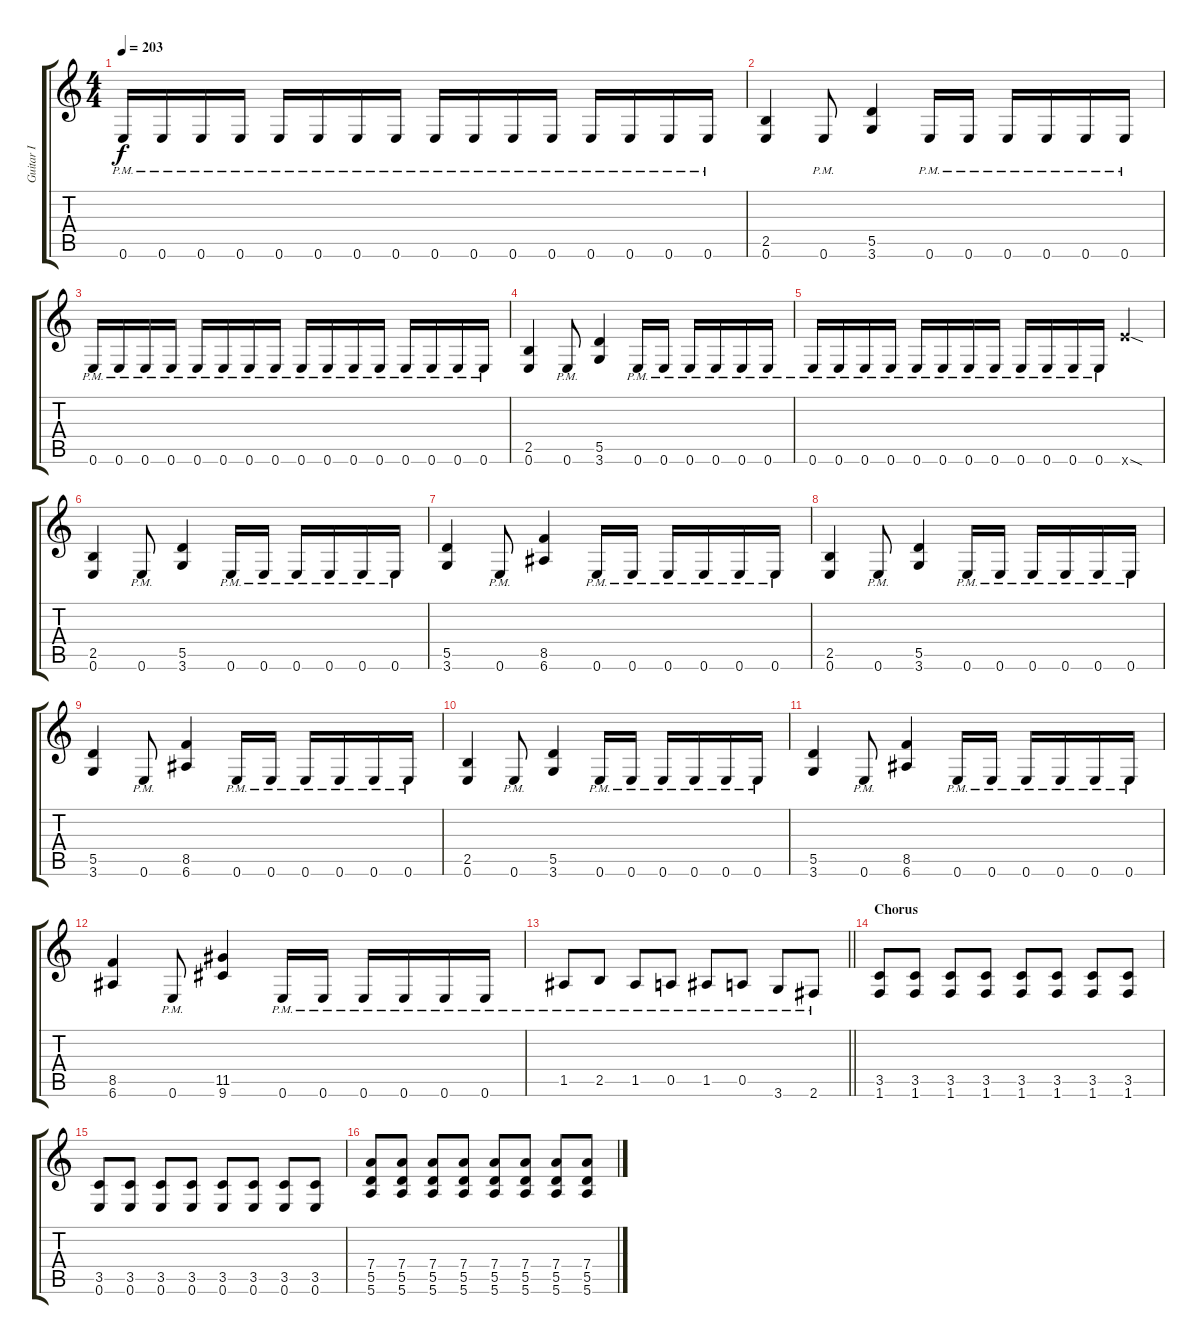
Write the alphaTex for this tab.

\track ("Guitar I" "Guitar I") {instrument overdrivenguitar}
\staff {score tabs}
\tuning (E4 B3 G3 D3 A2 E2) {hide}
\ts (4 4)
\tempo 203
\clef g2
\ks c
0.6{pm}.16{dy f} 0.6{pm}.16 0.6{pm}.16 0.6{pm}.16 0.6{pm}.16 0.6{pm}.16 0.6{pm}.16 0.6{pm}.16 0.6{pm}.16 0.6{pm}.16 0.6{pm}.16 0.6{pm}.16 0.6{pm}.16 0.6{pm}.16 0.6{pm}.16 0.6{pm}.16 |
(2.5 0.6).4 0.6{pm}.8 (5.5 3.6).4 0.6{pm}.16 0.6{pm}.16 0.6{pm}.16 0.6{pm}.16 0.6{pm}.16 0.6{pm}.16 |
0.6{pm}.16 0.6{pm}.16 0.6{pm}.16 0.6{pm}.16 0.6{pm}.16 0.6{pm}.16 0.6{pm}.16 0.6{pm}.16 0.6{pm}.16 0.6{pm}.16 0.6{pm}.16 0.6{pm}.16 0.6{pm}.16 0.6{pm}.16 0.6{pm}.16 0.6{pm}.16 |
(2.5 0.6).4 0.6{pm}.8 (5.5 3.6).4 0.6{pm}.16 0.6{pm}.16 0.6{pm}.16 0.6{pm}.16 0.6{pm}.16 0.6{pm}.16 |
0.6{pm}.16 0.6{pm}.16 0.6{pm}.16 0.6{pm}.16 0.6{pm}.16 0.6{pm}.16 0.6{pm}.16 0.6{pm}.16 0.6{pm}.16 0.6{pm}.16 0.6{pm}.16 0.6{pm}.16 12.6{sod x}.4 |
(2.5 0.6).4 0.6{pm}.8 (5.5 3.6).4 0.6{pm}.16 0.6{pm}.16 0.6{pm}.16 0.6{pm}.16 0.6{pm}.16 0.6{pm}.16 |
(5.5 3.6).4 0.6{pm}.8 (8.5 6.6).4 0.6{pm}.16 0.6{pm}.16 0.6{pm}.16 0.6{pm}.16 0.6{pm}.16 0.6{pm}.16 |
(2.5 0.6).4 0.6{pm}.8 (5.5 3.6).4 0.6{pm}.16 0.6{pm}.16 0.6{pm}.16 0.6{pm}.16 0.6{pm}.16 0.6{pm}.16 |
(5.5 3.6).4 0.6{pm}.8 (8.5 6.6).4 0.6{pm}.16 0.6{pm}.16 0.6{pm}.16 0.6{pm}.16 0.6{pm}.16 0.6{pm}.16 |
(2.5 0.6).4 0.6{pm}.8 (5.5 3.6).4 0.6{pm}.16 0.6{pm}.16 0.6{pm}.16 0.6{pm}.16 0.6{pm}.16 0.6{pm}.16 |
(5.5 3.6).4 0.6{pm}.8 (8.5 6.6).4 0.6{pm}.16 0.6{pm}.16 0.6{pm}.16 0.6{pm}.16 0.6{pm}.16 0.6{pm}.16 |
(8.5 6.6).4 0.6{pm}.8 (11.5 9.6).4 0.6{pm}.16 0.6{pm}.16 0.6{pm}.16 0.6{pm}.16 0.6{pm}.16 0.6{pm}.16 |
\barLineRight lightlight
1.5{pm}.8 2.5{pm}.8 1.5{pm}.8 0.5{pm}.8 1.5{pm}.8 0.5{pm}.8 3.6{pm}.8 2.6{pm}.8 |
\section ("" "Chorus")
(3.5 1.6).8 (3.5 1.6).8 (3.5 1.6).8 (3.5 1.6).8 (3.5 1.6).8 (3.5 1.6).8 (3.5 1.6).8 (3.5 1.6).8 |
(3.5 0.6).8 (3.5 0.6).8 (3.5 0.6).8 (3.5 0.6).8 (3.5 0.6).8 (3.5 0.6).8 (3.5 0.6).8 (3.5 0.6).8 |
(7.4 5.5 5.6).8 (7.4 5.5 5.6).8 (7.4 5.5 5.6).8 (7.4 5.5 5.6).8 (7.4 5.5 5.6).8 (7.4 5.5 5.6).8 (7.4 5.5 5.6).8 (7.4 5.5 5.6).8
